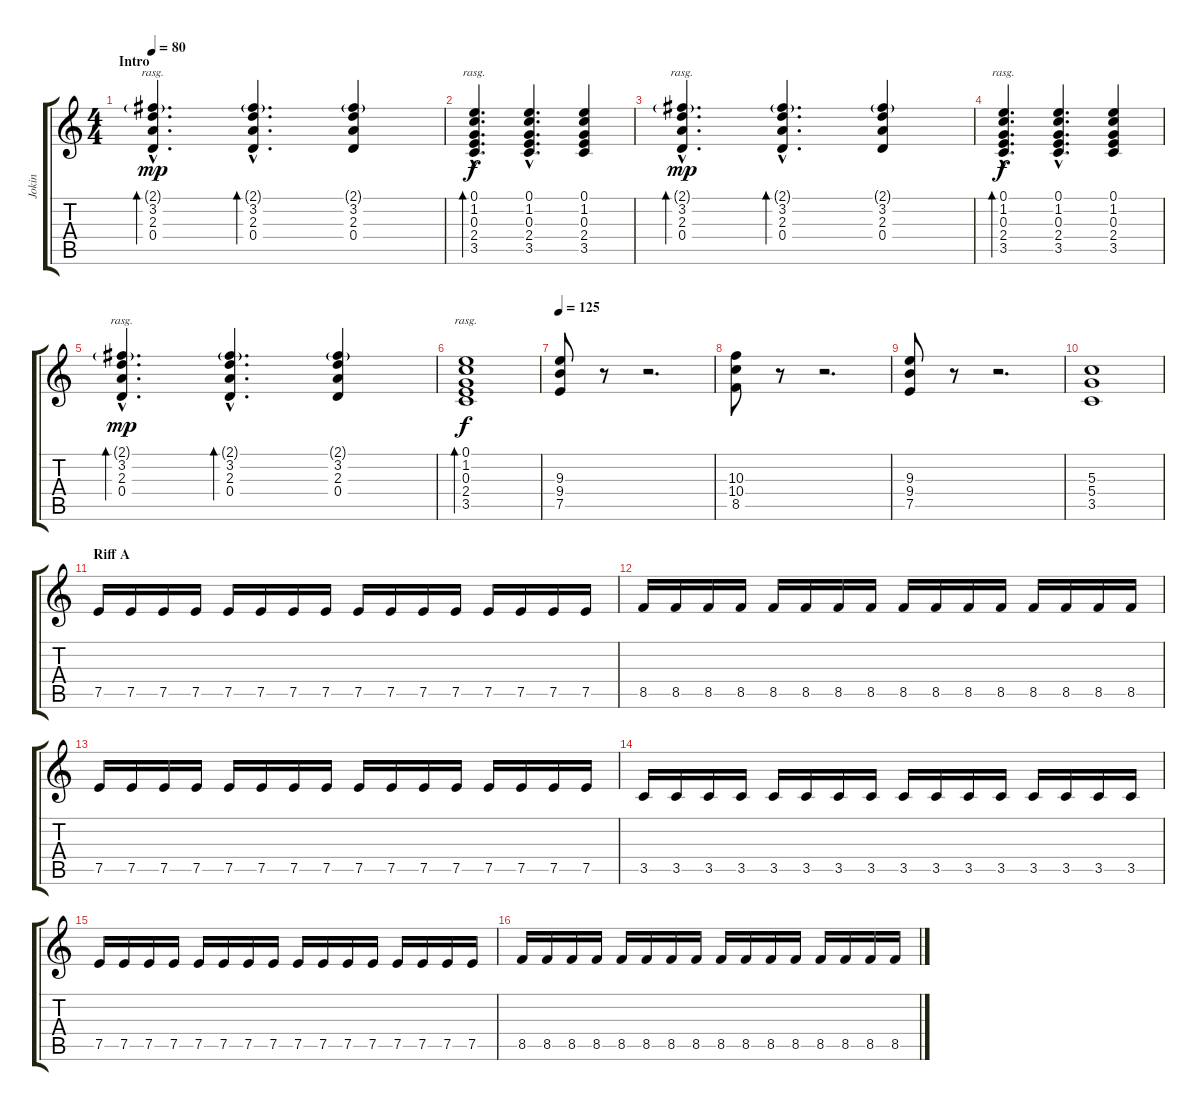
\track ("Jokin" "Jokin") {instrument electricguitarjazz}
\staff {score tabs}
\tuning (E4 B3 G3 D3 A2 E2) {hide}
\ts (4 4)
\section ("" "Intro")
\tempo 80
\clef g2
\ks c
(2.1{g hac} 3.2{hac} 2.3{hac} 0.4{hac}).4{d bd 120 rasg ii dy mp instrument electricguitarjazz} (2.1{g hac} 3.2{hac} 2.3{hac} 0.4{hac}).4{d bd 120} (2.1{g} 3.2 2.3 0.4).4 |
(0.1{hac} 1.2{hac} 0.3{hac} 2.4{hac} 3.5{hac}).4{d bd 120 rasg ii dy f} (0.1{hac} 1.2{hac} 0.3{hac} 2.4{hac} 3.5{hac}).4{d} (0.1 1.2 0.3 2.4 3.5).4 |
(2.1{g hac} 3.2{hac} 2.3{hac} 0.4{hac}).4{d bd 120 rasg ii dy mp} (2.1{g hac} 3.2{hac} 2.3{hac} 0.4{hac}).4{d bd 120} (2.1{g} 3.2 2.3 0.4).4 |
(0.1{hac} 1.2{hac} 0.3{hac} 2.4{hac} 3.5{hac}).4{d bd 120 rasg ii dy f} (0.1{hac} 1.2{hac} 0.3{hac} 2.4{hac} 3.5{hac}).4{d} (0.1 1.2 0.3 2.4 3.5).4 |
(2.1{g hac} 3.2{hac} 2.3{hac} 0.4{hac}).4{d bd 120 rasg ii dy mp} (2.1{g hac} 3.2{hac} 2.3{hac} 0.4{hac}).4{d bd 120} (2.1{g} 3.2 2.3 0.4).4 |
(0.1 1.2 0.3 2.4 3.5).1{bd 120 rasg ii dy f volume 16} |
\tempo 125
(9.3 9.4 7.5).8{volume 11 instrument distortionguitar} r.8 r.2{d} |
(10.3 10.4 8.5).8 r.8 r.2{d} |
(9.3 9.4 7.5).8 r.8 r.2{d} |
(5.3 5.4 3.5).1 |
\section ("" "Riff A")
7.5.16{volume 9} 7.5.16 7.5.16 7.5.16 7.5.16 7.5.16 7.5.16 7.5.16 7.5.16 7.5.16 7.5.16 7.5.16 7.5.16 7.5.16 7.5.16 7.5.16 |
8.5.16 8.5.16 8.5.16 8.5.16 8.5.16 8.5.16 8.5.16 8.5.16 8.5.16 8.5.16 8.5.16 8.5.16 8.5.16 8.5.16 8.5.16 8.5.16 |
7.5.16 7.5.16 7.5.16 7.5.16 7.5.16 7.5.16 7.5.16 7.5.16 7.5.16 7.5.16 7.5.16 7.5.16 7.5.16 7.5.16 7.5.16 7.5.16 |
3.5.16 3.5.16 3.5.16 3.5.16 3.5.16 3.5.16 3.5.16 3.5.16 3.5.16 3.5.16 3.5.16 3.5.16 3.5.16 3.5.16 3.5.16 3.5.16 |
7.5.16 7.5.16 7.5.16 7.5.16 7.5.16 7.5.16 7.5.16 7.5.16 7.5.16 7.5.16 7.5.16 7.5.16 7.5.16 7.5.16 7.5.16 7.5.16 |
8.5.16 8.5.16 8.5.16 8.5.16 8.5.16 8.5.16 8.5.16 8.5.16 8.5.16 8.5.16 8.5.16 8.5.16 8.5.16 8.5.16 8.5.16 8.5.16
